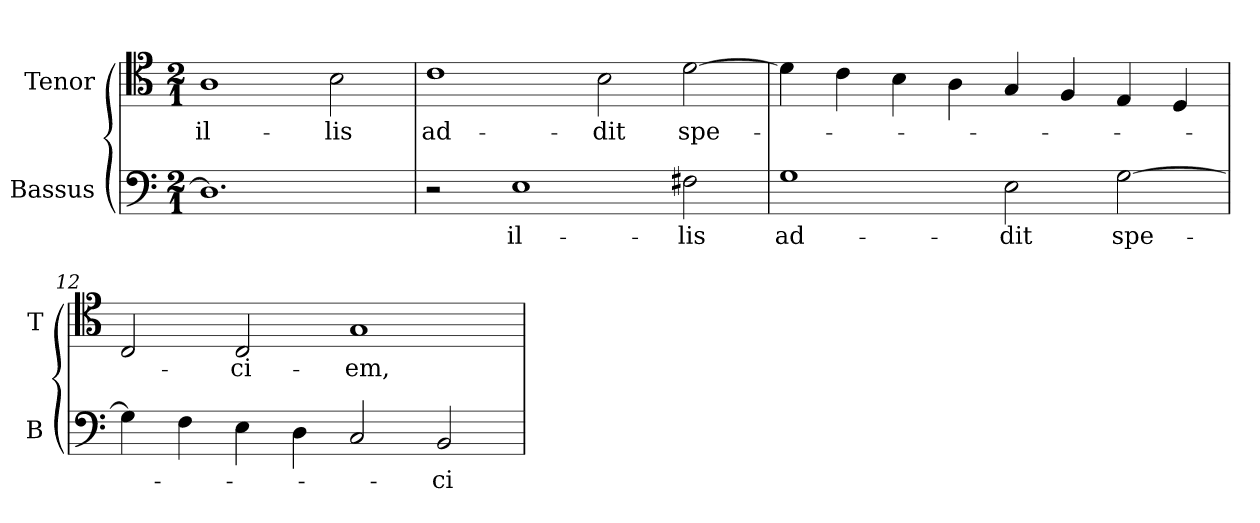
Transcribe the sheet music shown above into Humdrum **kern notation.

**kern	**text	**kern	**text
*part2	*part2	*part1	*part1
*staff2	*staff2	*staff1	*staff1
*I"Bassus	*	*I"Tenor	*
*I'B	*	*I'T	*
*clefF4	*	*clefC4	*
*k[]	*	*k[]	*
*G:mix	*	*G:mix	*
*M2/1	*	*M2/1	*
=	=	=	=
1.D]	.	1A	il-
.	.	2B	-lis
=10	=10	=10	=10
2r	.	1c	ad-
1E	il-	.	.
.	.	2B	-dit
2F#X	-lis	[2d	spe-
=11	=11	=11	=11
1G	ad-	4d]	.
.	.	4c	.
.	.	4B	.
.	.	4A	.
2E	-dit	4G	.
.	.	4F	.
[2G	spe-	4E	.
.	.	4D	.
=12	=12	=12	=12
4G]	.	2C	.
4F	.	.	.
4E	.	2C	-ci-
4D	.	.	.
2C	.	1G	-em,
2BB	-ci-	.	.
=	=	=	=
*-	*-	*-	*-
